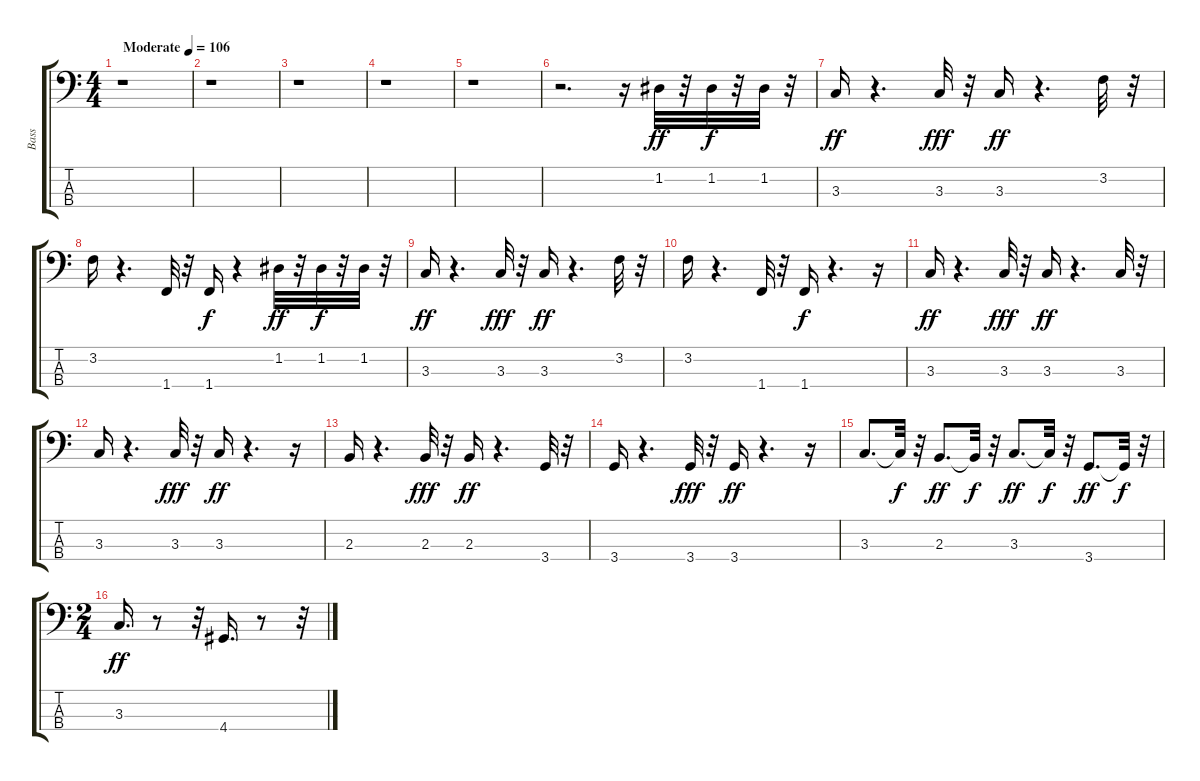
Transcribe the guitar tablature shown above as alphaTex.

\track ("Bass" "Bass") {instrument electricbassfinger}
\staff {score tabs}
\tuning (G2 D2 A1 E1) {hide}
\ts (4 4)
\tempo (106 "Moderate")
\clef f4
\ks c
r.1{dy ff instrument electricbassfinger} |
r.1 |
r.1 |
r.1 |
r.1 |
r.2{d} r.16 1.2.32 r.32 1.2.32{dy f} r.32 1.2.32 r.32 |
3.3.16{dy ff} r.4{d} 3.3.32{dy fff} r.32 3.3.16{dy ff} r.4{d} 3.2.32 r.32 |
3.2.16 r.4{d} 1.4.32 r.32 1.4.16{dy f} r.4 1.2.32{dy ff} r.32 1.2.32{dy f} r.32 1.2.32 r.32 |
3.3.16{dy ff} r.4{d} 3.3.32{dy fff} r.32 3.3.16{dy ff} r.4{d} 3.2.32 r.32 |
3.2.16 r.4{d} 1.4.32 r.32 1.4.16{dy f} r.4{d} r.16 |
3.3.16{dy ff} r.4{d} 3.3.32{dy fff} r.32 3.3.16{dy ff} r.4{d} 3.3.32 r.32 |
3.3.16 r.4{d} 3.3.32{dy fff} r.32 3.3.16{dy ff} r.4{d} r.16 |
2.3.16 r.4{d} 2.3.32{dy fff} r.32 2.3.16{dy ff} r.4{d} 3.4.32 r.32 |
3.4.16 r.4{d} 3.4.32{dy fff} r.32 3.4.16{dy ff} r.4{d} r.16 |
3.3.8{d} 3.3{t}.32{dy f} r.32 2.3.8{d dy ff} 2.3{t}.32{dy f} r.32 3.3.8{d dy ff} 3.3{t}.32{dy f} r.32 3.4.8{d dy ff} 3.4{t}.32{dy f} r.32 |
\ts (2 4)
3.3.16{d dy ff} r.8 r.32 4.4.16{d} r.8 r.32
